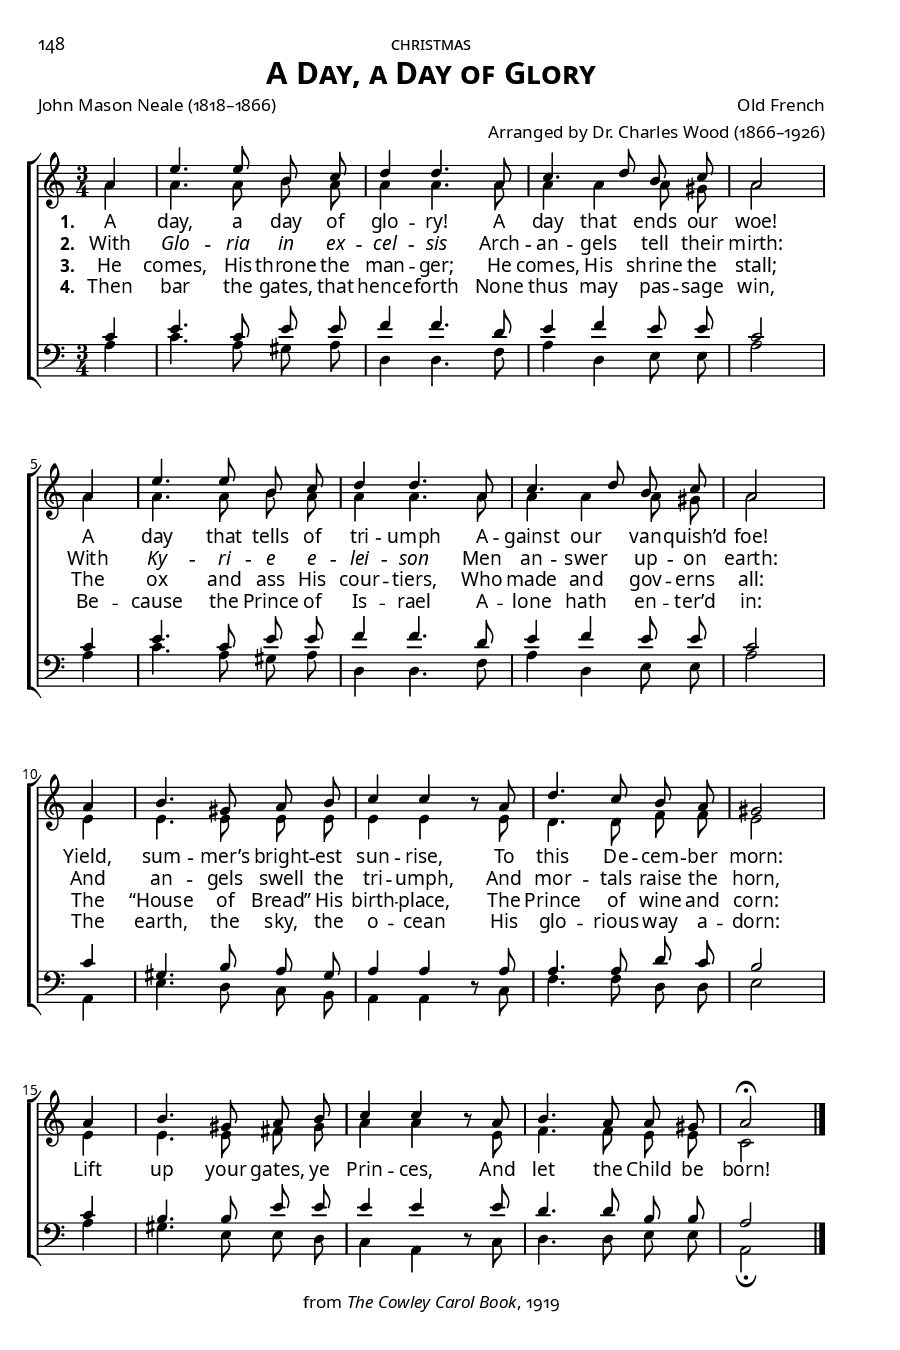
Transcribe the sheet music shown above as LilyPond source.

\version "2.14.2"
\include "util.ly"
\header {
  title = \markup{\override #'(font-name . "Garamond Premier Pro Semibold"){ \abs-fontsize #15 \smallCapsOldStyle"A Day, a Day of Glory"}}
  poet = \markup\oldStyleNum"John Mason Neale (1818–1866)"
  composer = \markup\oldStyleNum"Old French"
  arranger = \markup\oldStyleNum"Arranged by Dr. Charles Wood (1866–1926)"
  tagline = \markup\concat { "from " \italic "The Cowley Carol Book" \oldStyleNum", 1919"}
}
\paper {
  %print-all-headers = ##t
  paper-height = 9\in
  paper-width = 6\in
  indent = 0\in
  %system-system-spacing = #'((basic-distance . 10) (padding . 0))
  %system-system-spacing =
  %  #'((basic-distance . 0)
  %     (minimum-distance . 0)
  %     (padding . -0.35)
  %     (stretchability . 100))
  ragged-last-bottom = ##f
  ragged-bottom = ##f
  two-sided = ##t
  inner-margin = 0.5\in
  outer-margin = 0.25\in
  top-margin = 0.25\in
  bottom-margin = 0.25\in
  first-page-number = #148
  print-first-page-number = ##t
  headerLine = \markup{\override #'(font-name . "Garamond Premier Pro") \smallCapsOldStyle"christmas"}
  oddHeaderMarkup = \markup\fill-line{
     \override #'(font-name . "Garamond Premier Pro")\abs-fontsize #8.5
     \combine 
        \fill-line{"" \on-the-fly #print-page-number-check-first
        \oldStylePageNum""
        }
        \fill-line{\headerLine}
  }
  evenHeaderMarkup = \markup {
     \override #'(font-name . "Garamond Premier Pro")\abs-fontsize #8.5
     \combine
        \on-the-fly #print-page-number-check-first
        \oldStylePageNum""
        \fill-line{\headerLine}
  }
}
#(set-global-staff-size 15) \paper{ #(define fonts (make-pango-font-tree "GoudyOlSt BT" "Garamond Premier Pro" "Garamond Premier Pro" (/ 15 20))) }
global = {
  \key c \major
  \time 3/4
  \autoBeamOff
}

sopMusic = \relative c' {
  \partial 4 a'4 |
  e'4. e8 b c |
  d4 d4. a8 |
  c4. d8 b c |
  \partial 2 a2 | \break
  
  \partial 4 a4 |
  e'4. e8 b c |
  d4 d4. a8 |
  c4. d8 b c |
  \partial 2 a2 | \break
  
  \partial 4 a4 |
  b4. gis8 a b |
  c4 c b8\rest a |
  d4. c8 b a | 
  
  \partial 2 gis2 | \break
  \partial 4 a4 |
  b4. gis8 a b |
  c4 c b8\rest a |
  b4. a8 a gis |
  \partial 2 a2\fermata \bar "|."
}
sopWords = \lyricmode {
  
}

altoMusic = \relative c'' {
  a4 |
  a4. a8 b a |
  a4 a4. a8 |
  a4 a a8 gis |
  a2
  
  a4 |
  a4. a8 b a |
  a4 a4. a8 |
  a4 a a8 gis |
  a2 |
  
  e4 |
  e4. e8 e e |
  e4 e s8 e |
  d4. d8 f f |
  
  e2 e4 |
  e4. e8 fis gis |
  a4 a s8 e |
  f4. f8 e e |
  c2 \bar "|."
}
altoWords = \lyricmode {
  \dropLyricsV
  \set stanza = #"1. "
  A day, a day of glo -- ry!
    A day that ends our woe!
  A day that tells of tri -- umph
    A -- gainst our van -- quish’d foe!
  Yield, sum -- mer’s bright -- est sun -- rise,
    To this De -- cem -- ber morn:
  Lift up your gates, ye Prin -- ces,
    And let the Child be born!
}
altoWordsII = \lyricmode {
  \dropLyricsV
  \set stanza = #"2. "
  With \markup\italic Glo -- \markup\italic ria \markup\italic in \markup\italic ex -- \markup\italic cel -- \markup\italic sis
    Arch -- an -- gels tell their mirth:
  With \markup\italic Ky -- \markup\italic ri -- \markup\italic e \markup\italic e -- \markup\italic lei -- \markup\italic son
    Men an -- swer up -- on earth:
  And an -- gels swell the tri -- umph,
    And mor -- tals raise the horn,
  
}
altoWordsIII = \lyricmode {
  \dropLyricsV
  \set stanza = #"3. "
  He comes, His throne the man -- ger;
    He comes, His shrine the stall;
  The ox and ass His cour -- tiers,
    Who made and gov -- erns all:
  The “House of Bread” His birth -- place,
    The Prince of wine and corn:
}
altoWordsIV = \lyricmode {
  \dropLyricsV
  \set stanza = #"4. "
  Then bar the gates, that hence -- forth
    None thus may pas -- sage win,
  Be -- cause the Prince of Is -- rael
    A -- lone hath en -- ter’d in:
  The earth, the sky, the o -- cean
    His glo -- rious way a -- dorn:
}
altoWordsV = \lyricmode {
  \set stanza = #"5. "
  \set ignoreMelismata = ##t
}
altoWordsVI = \lyricmode {
  \set stanza = #"6. "
  \set ignoreMelismata = ##t
}
tenorMusic = \relative c' {
  c4 |
  e4. c8 e e |
  f4 f4. d8 |
  e4 f e8 e |
  c2
  
  c4 |
  e4. c8 e e |
  f4 f4. d8 |
  e4 f e8 e |
  c2
  
  c4 |
  gis4. b8 a gis |
  a4 a s8 a |
  a4. a8 d c |
  
  b2 c4 |
  b4. b8 e e |
  e4 e s8 e |
  d4. d8 b b |
  a2 \bar "|."
}
tenorWords = \lyricmode {

}

bassMusic = \relative c' {
  a4 |
  c4. a8 gis a |
  d,4 d4. f8 |
  a4 d, e8 e |
  a2
  
  a4 |
  c4. a8 gis a |
  d,4 d4. f8 |
  a4 d, e8 e |
  a2
  
  a,4 |
  e'4. d8 c b |
  a4 a d8\rest c |
  f4. f8 d d |
  
  e2 a4 |
  gis4. e8 e d |
  c4 a d8\rest c |
  d4. d8 e e |
  a,2\fermata \bar "|."
}
bassWords = \lyricmode {

}

pianoRH = \relative c' {
  
}
pianoLH = \relative c' {
  
}

\score {
  <<
   \new ChoirStaff <<
    \new Staff = women <<
      \new Voice = "sopranos" { \voiceOne << \global \sopMusic >> }
      \new Voice = "altos" { \voiceTwo << \global \altoMusic >> }
    >>
   \new Staff = men <<
      \clef bass
      \new Voice = "tenors" { \voiceOne << \global \tenorMusic >> }
      \new Voice = "basses" { \voiceTwo << \global \bassMusic >> }
    >>
    \new Lyrics \with { alignAboveContext = #"women" \override VerticalAxisGroup #'nonstaff-relatedstaff-spacing = #'((basic-distance . 1))} \lyricsto "sopranos" \sopWords
    \new Lyrics = "altosVI"  \with { alignBelowContext = #"women" } \lyricsto "tenors" \altoWordsVI
    \new Lyrics = "altosV"  \with { alignBelowContext = #"women" } \lyricsto "tenors" \altoWordsV
    \new Lyrics = "altosIV"  \with { alignBelowContext = #"women" } \lyricsto "tenors" \altoWordsIV
    \new Lyrics = "altosIII"  \with { alignBelowContext = #"women" } \lyricsto "tenors" \altoWordsIII
    \new Lyrics = "altosII"  \with { alignBelowContext = #"women" } \lyricsto "tenors" \altoWordsII
    \new Lyrics = "altos"  \with { alignBelowContext = #"women" \override VerticalAxisGroup #'nonstaff-relatedstaff-spacing = #'((basic-distance . 1))} \lyricsto "tenors" \altoWords
    \new Lyrics \with { alignAboveContext = #"men" \override VerticalAxisGroup #'nonstaff-relatedstaff-spacing = #'((basic-distance . 1)) } \lyricsto "tenors" \tenorWords
    \new Lyrics \with { alignBelowContext = #"men" \override VerticalAxisGroup #'nonstaff-relatedstaff-spacing = #'((basic-distance . 1)) } \lyricsto "basses" \bassWords
  >>
%    \new PianoStaff << \new Staff { \new Voice { \pianoRH } } \new Staff { \clef "bass" \pianoLH } >>
  >>
  \layout {
    \context {
      \Score
      %\override SpacingSpanner #'base-shortest-duration = #(ly:make-moment 1 8)
      %\override SpacingSpanner #'common-shortest-duration = #(ly:make-moment 1 4)
    }
    \context {
      % Remove all empty staves
      % \Staff \RemoveEmptyStaves \override VerticalAxisGroup #'remove-first = ##t
    }
  }
}
